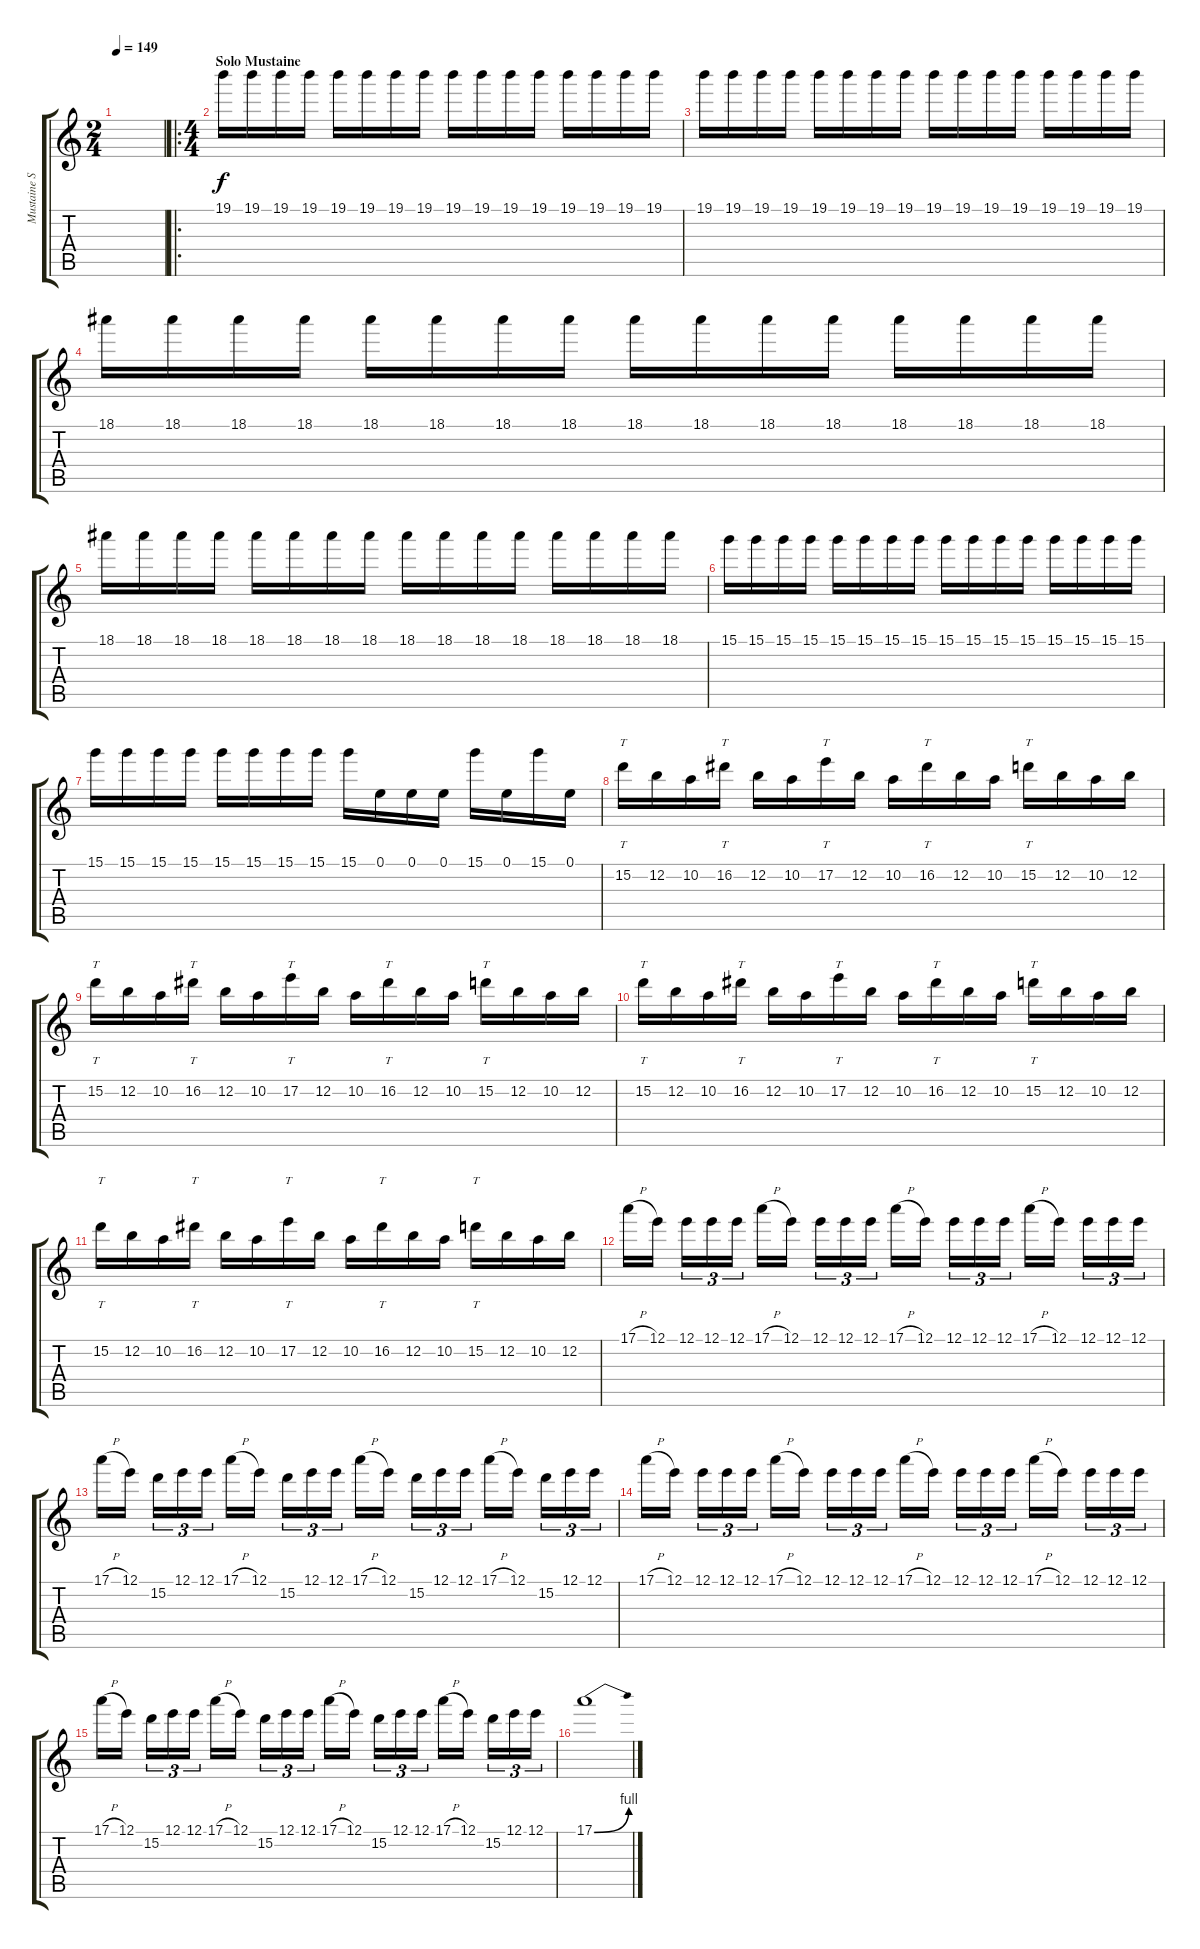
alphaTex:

\track ("Mustaine Solo" "Mustaine S") {instrument overdrivenguitar}
\staff {score tabs}
\tuning (E4 B3 G3 D3 A2 E2) {hide}
\ts (2 4)
\tempo 149
\clef g2
\ks c
|
\ro
\ts (4 4)
\section ("" "Solo Mustaine")
19.1.16 19.1.16 19.1.16 19.1.16 19.1.16 19.1.16 19.1.16 19.1.16 19.1.16 19.1.16 19.1.16 19.1.16 19.1.16 19.1.16 19.1.16 19.1.16 |
19.1.16 19.1.16 19.1.16 19.1.16 19.1.16 19.1.16 19.1.16 19.1.16 19.1.16 19.1.16 19.1.16 19.1.16 19.1.16 19.1.16 19.1.16 19.1.16 |
18.1.16 18.1.16 18.1.16 18.1.16 18.1.16 18.1.16 18.1.16 18.1.16 18.1.16 18.1.16 18.1.16 18.1.16 18.1.16 18.1.16 18.1.16 18.1.16 |
18.1.16 18.1.16 18.1.16 18.1.16 18.1.16 18.1.16 18.1.16 18.1.16 18.1.16 18.1.16 18.1.16 18.1.16 18.1.16 18.1.16 18.1.16 18.1.16 |
15.1.16 15.1.16 15.1.16 15.1.16 15.1.16 15.1.16 15.1.16 15.1.16 15.1.16 15.1.16 15.1.16 15.1.16 15.1.16 15.1.16 15.1.16 15.1.16 |
15.1.16 15.1.16 15.1.16 15.1.16 15.1.16 15.1.16 15.1.16 15.1.16 15.1.16 0.1.16 0.1.16 0.1.16 15.1.16 0.1.16 15.1.16 0.1.16 |
15.2.16{tt} 12.2.16 10.2.16 16.2.16{tt} 12.2.16 10.2.16 17.2.16{tt} 12.2.16 10.2.16 16.2.16{tt} 12.2.16 10.2.16 15.2.16{tt} 12.2.16 10.2.16 12.2.16 |
15.2.16{tt} 12.2.16 10.2.16 16.2.16{tt} 12.2.16 10.2.16 17.2.16{tt} 12.2.16 10.2.16 16.2.16{tt} 12.2.16 10.2.16 15.2.16{tt} 12.2.16 10.2.16 12.2.16 |
15.2.16{tt} 12.2.16 10.2.16 16.2.16{tt} 12.2.16 10.2.16 17.2.16{tt} 12.2.16 10.2.16 16.2.16{tt} 12.2.16 10.2.16 15.2.16{tt} 12.2.16 10.2.16 12.2.16 |
15.2.16{tt} 12.2.16 10.2.16 16.2.16{tt} 12.2.16 10.2.16 17.2.16{tt} 12.2.16 10.2.16 16.2.16{tt} 12.2.16 10.2.16 15.2.16{tt} 12.2.16 10.2.16 12.2.16 |
17.1{h}.16 12.1.16 12.1.16{tu (3 2)} 12.1.16{tu (3 2)} 12.1.16{tu (3 2)} 17.1{h}.16 12.1.16 12.1.16{tu (3 2)} 12.1.16{tu (3 2)} 12.1.16{tu (3 2)} 17.1{h}.16 12.1.16 12.1.16{tu (3 2)} 12.1.16{tu (3 2)} 12.1.16{tu (3 2)} 17.1{h}.16 12.1.16 12.1.16{tu (3 2)} 12.1.16{tu (3 2)} 12.1.16{tu (3 2)} |
17.1{h}.16 12.1.16 15.2.16{tu (3 2)} 12.1.16{tu (3 2)} 12.1.16{tu (3 2)} 17.1{h}.16 12.1.16 15.2.16{tu (3 2)} 12.1.16{tu (3 2)} 12.1.16{tu (3 2)} 17.1{h}.16 12.1.16 15.2.16{tu (3 2)} 12.1.16{tu (3 2)} 12.1.16{tu (3 2)} 17.1{h}.16 12.1.16 15.2.16{tu (3 2)} 12.1.16{tu (3 2)} 12.1.16{tu (3 2)} |
17.1{h}.16 12.1.16 12.1.16{tu (3 2)} 12.1.16{tu (3 2)} 12.1.16{tu (3 2)} 17.1{h}.16 12.1.16 12.1.16{tu (3 2)} 12.1.16{tu (3 2)} 12.1.16{tu (3 2)} 17.1{h}.16 12.1.16 12.1.16{tu (3 2)} 12.1.16{tu (3 2)} 12.1.16{tu (3 2)} 17.1{h}.16 12.1.16 12.1.16{tu (3 2)} 12.1.16{tu (3 2)} 12.1.16{tu (3 2)} |
17.1{h}.16 12.1.16 15.2.16{tu (3 2)} 12.1.16{tu (3 2)} 12.1.16{tu (3 2)} 17.1{h}.16 12.1.16 15.2.16{tu (3 2)} 12.1.16{tu (3 2)} 12.1.16{tu (3 2)} 17.1{h}.16 12.1.16 15.2.16{tu (3 2)} 12.1.16{tu (3 2)} 12.1.16{tu (3 2)} 17.1{h}.16 12.1.16 15.2.16{tu (3 2)} 12.1.16{tu (3 2)} 12.1.16{tu (3 2)} |
17.1{be (bend 0 0 60 4)}.1
